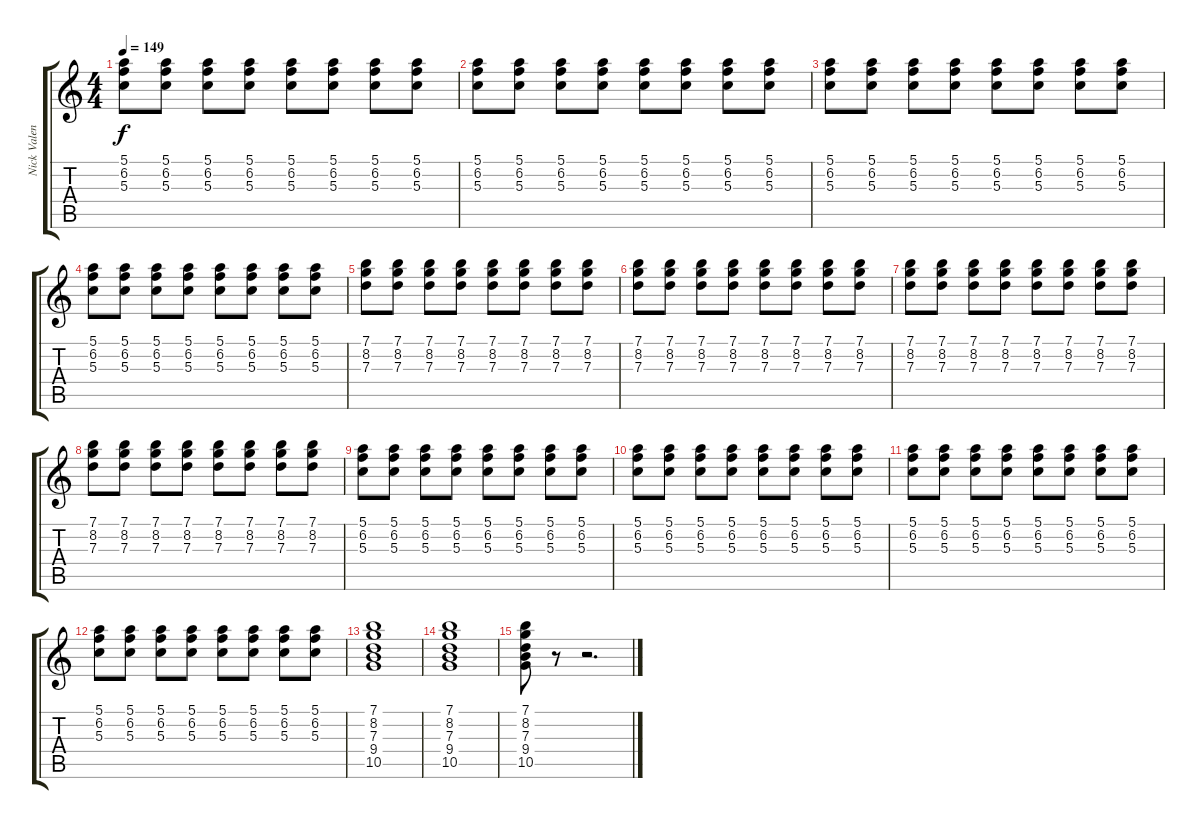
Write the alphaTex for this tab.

\track ("Nick Valensi" "Nick Valen") {instrument electricguitarclean}
\staff {score tabs}
\tuning (E4 B3 G3 D3 A2 E2) {hide}
\ts (4 4)
\tempo 149
\clef g2
\ks c
(5.1 6.2 5.3).8{dy f} (5.1 6.2 5.3).8 (5.1 6.2 5.3).8 (5.1 6.2 5.3).8 (5.1 6.2 5.3).8 (5.1 6.2 5.3).8 (5.1 6.2 5.3).8 (5.1 6.2 5.3).8 |
(5.1 6.2 5.3).8 (5.1 6.2 5.3).8 (5.1 6.2 5.3).8 (5.1 6.2 5.3).8 (5.1 6.2 5.3).8 (5.1 6.2 5.3).8 (5.1 6.2 5.3).8 (5.1 6.2 5.3).8 |
(5.1 6.2 5.3).8 (5.1 6.2 5.3).8 (5.1 6.2 5.3).8 (5.1 6.2 5.3).8 (5.1 6.2 5.3).8 (5.1 6.2 5.3).8 (5.1 6.2 5.3).8 (5.1 6.2 5.3).8 |
(5.1 6.2 5.3).8 (5.1 6.2 5.3).8 (5.1 6.2 5.3).8 (5.1 6.2 5.3).8 (5.1 6.2 5.3).8 (5.1 6.2 5.3).8 (5.1 6.2 5.3).8 (5.1 6.2 5.3).8 |
(7.1 8.2 7.3).8 (7.1 8.2 7.3).8 (7.1 8.2 7.3).8 (7.1 8.2 7.3).8 (7.1 8.2 7.3).8 (7.1 8.2 7.3).8 (7.1 8.2 7.3).8 (7.1 8.2 7.3).8 |
(7.1 8.2 7.3).8 (7.1 8.2 7.3).8 (7.1 8.2 7.3).8 (7.1 8.2 7.3).8 (7.1 8.2 7.3).8 (7.1 8.2 7.3).8 (7.1 8.2 7.3).8 (7.1 8.2 7.3).8 |
(7.1 8.2 7.3).8 (7.1 8.2 7.3).8 (7.1 8.2 7.3).8 (7.1 8.2 7.3).8 (7.1 8.2 7.3).8 (7.1 8.2 7.3).8 (7.1 8.2 7.3).8 (7.1 8.2 7.3).8 |
(7.1 8.2 7.3).8 (7.1 8.2 7.3).8 (7.1 8.2 7.3).8 (7.1 8.2 7.3).8 (7.1 8.2 7.3).8 (7.1 8.2 7.3).8 (7.1 8.2 7.3).8 (7.1 8.2 7.3).8 |
(5.1 6.2 5.3).8 (5.1 6.2 5.3).8 (5.1 6.2 5.3).8 (5.1 6.2 5.3).8 (5.1 6.2 5.3).8 (5.1 6.2 5.3).8 (5.1 6.2 5.3).8 (5.1 6.2 5.3).8 |
(5.1 6.2 5.3).8 (5.1 6.2 5.3).8 (5.1 6.2 5.3).8 (5.1 6.2 5.3).8 (5.1 6.2 5.3).8 (5.1 6.2 5.3).8 (5.1 6.2 5.3).8 (5.1 6.2 5.3).8 |
(5.1 6.2 5.3).8 (5.1 6.2 5.3).8 (5.1 6.2 5.3).8 (5.1 6.2 5.3).8 (5.1 6.2 5.3).8 (5.1 6.2 5.3).8 (5.1 6.2 5.3).8 (5.1 6.2 5.3).8 |
(5.1 6.2 5.3).8 (5.1 6.2 5.3).8 (5.1 6.2 5.3).8 (5.1 6.2 5.3).8 (5.1 6.2 5.3).8 (5.1 6.2 5.3).8 (5.1 6.2 5.3).8 (5.1 6.2 5.3).8 |
(7.1 8.2 7.3 9.4 10.5).1 |
(7.1 8.2 7.3 9.4 10.5).1 |
(7.1 8.2 7.3 9.4 10.5).8 r.8 r.2{d}
